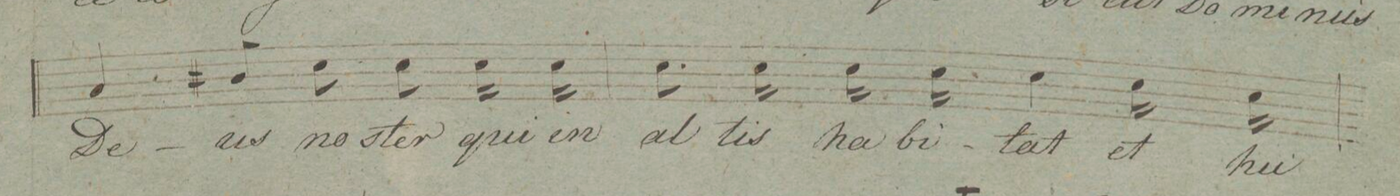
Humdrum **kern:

**kern	**text	**dynam
*I"Baſso.	*	*
*clefF4	*	*
*k[f#c#g#]	*	*
*M6/8	*	*
4C#/	De-	.
8D#X/	-us	.
8E\	no-	.
8E\	-ster	.
16E\	qui	.
16E\	in	.
=23	=23	=23
8.E\	al-	.
16E\	-tis	.
16E\	ha-	.
16E\	-bi-	.
4E\	-tat	.
16E\	et	.
16E\	hu-	.
=24	=24	=24
*-	*-	*-
